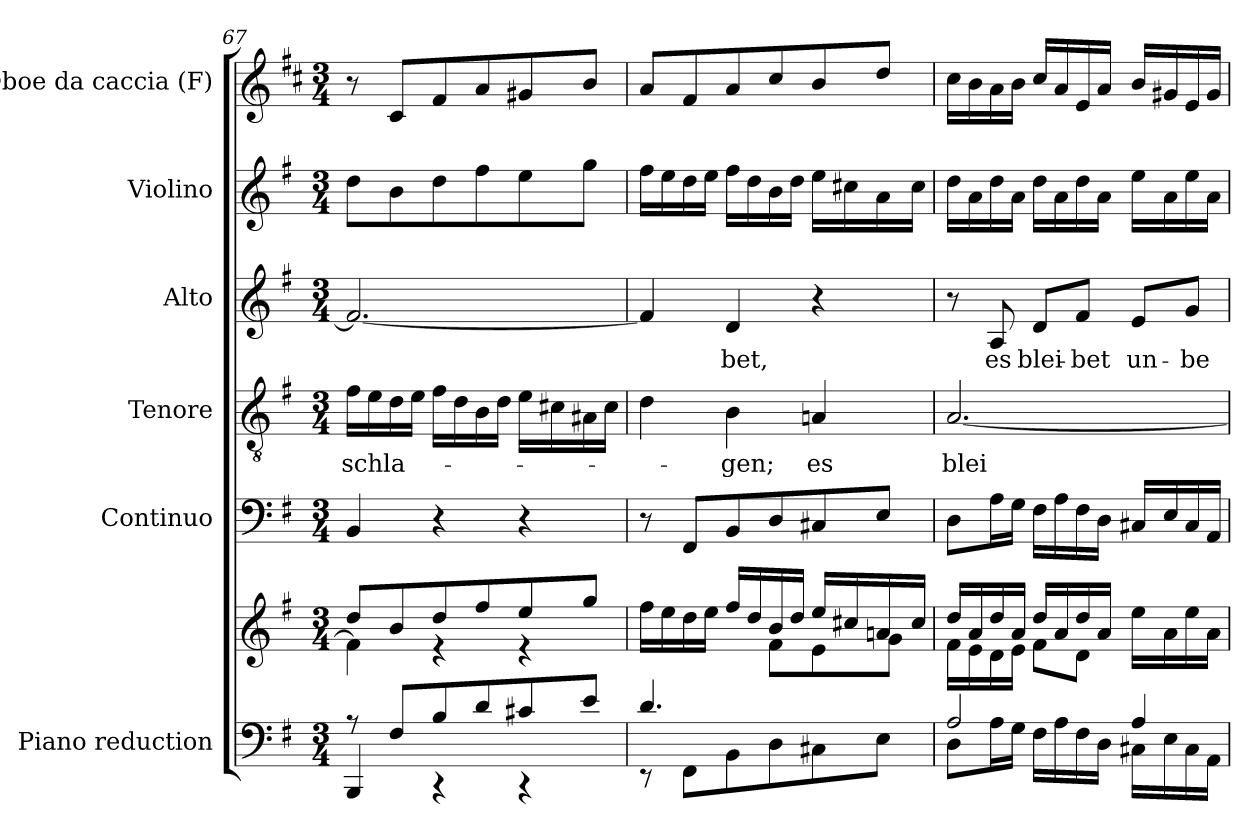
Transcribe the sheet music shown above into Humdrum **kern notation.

**kern	**kern	**kern	**kern	**text	**kern	**text	**kern	**kern
*part6	*part6	*part5	*part4	*part4	*part3	*part3	*part2	*part1
*staff7	*staff6	*staff5	*staff4	*staff4	*staff3	*staff3	*staff2	*staff1
*I"Piano reduction	*	*I"Continuo	*I"Tenore	*	*I"Alto	*	*I"Violino	*I"Oboe da caccia (F)
*I'Pno	*	*	*	*	*	*	*I'Vln	*
*clefF4	*clefG2	*clefF4	*clefGv2	*	*clefG2	*	*clefG2	*clefG2
*	*	*	*	*	*	*	*	*ITrd4c7
*k[f#]	*k[f#]	*k[f#]	*k[f#]	*	*k[f#]	*	*k[f#]	*k[f#]
*M3/4	*M3/4	*M3/4	*M3/4	*	*M3/4	*	*M3/4	*M3/4
=67	=67	=67	=67	=67	=67	=67	=67	=67
*^	*^	*	*	*	*	*	*	*
!	!	!	!	!	!	!LO:LY:b	!	!	!	!
8r	4BBB/	8dd/L	4f#\]	4BB/	16f#\LL	schla-	2.f#/_	.	8dd\L	8r
.	.	.	.	.	16e\	.	.	.	.	.
8F#/L	.	8b/	.	.	16d\	.	.	.	8b\	8F#/L
.	.	.	.	.	16e\JJ	.	.	.	.	.
8B/	4r	8dd/	4re	4r	16f#\LL	.	.	.	8dd\	8B/
.	.	.	.	.	16d\	.	.	.	.	.
8d/	.	8ff#/	.	.	16B\	.	.	.	8ff#\	8d/
.	.	.	.	.	16d\JJ	.	.	.	.	.
8c#X/	4r	8ee/	4re	4r	16e\LL	.	.	.	8ee\	8c#X/
.	.	.	.	.	16c#X\	.	.	.	.	.
8e/J	.	8gg/J	.	.	16A#X\	.	.	.	8gg\J	8e/J
.	.	.	.	.	16c#\JJ	.	.	.	.	.
=68	=68	=68	=68	=68	=68	=68	=68	=68	=68	=68
4.d/	8r	16ff#\LL	4.ryy	8r	4d\	.	4f#/]	.	16ff#\LL	8d/L
.	.	16ee\	.	.	.	.	.	.	16ee\	.
.	8FF#\L	16dd\	.	8FF#/L	.	.	.	.	16dd\	8B/
.	.	16ee\JJ	.	.	.	.	.	.	16ee\JJ	.
!	!	!	!	!	!	!LO:LY:b	!	!LO:LY:b	!	!
.	8BB\	16ff#/LL	.	8BB/	4B\	-gen;	4d/	-bet,	16ff#\LL	8d/
.	.	16dd/	.	.	.	.	.	.	16dd\	.
4.ryy	8D\	16b/	8f#\L	8D/	.	.	.	.	16b\	8f#/
.	.	16dd/JJ	.	.	.	.	.	.	16dd\JJ	.
!	!	!	!	!	!	!LO:LY:b	!	!	!	!
.	8C#X\	16ee/LL	8e\	8C#X/	4An/	es	4r	.	16ee\LL	8e/
.	.	16cc#X/	.	.	.	.	.	.	16cc#X\	.
.	8E\J	16an/	8g\J	8E/J	.	.	.	.	16a\	8g/J
.	.	16cc#/JJ	.	.	.	.	.	.	16cc#\JJ	.
!!LO:LB:g=z
=69	=69	=69	=69	=69	=69	=69	=69	=69	=69	=69
!	!	!	!	!	!	!LO:LY:b	!	!	!	!
2A/	8D\L	16dd/LL	16f#\LL	8D\L	[2.A/	blei-	8r	.	16dd\LL	16f#\LL
.	.	16a/	16e\	.	.	.	.	.	16a\	16e\
!	!	!	!	!	!	!	!	!LO:LY:b	!	!
.	16A\L	16dd/	16d\	16A\L	.	.	8A/	es	16dd\	16d\
.	16G\JJ	16a/JJ	16e\JJ	16G\JJ	.	.	.	.	16a\JJ	16e\JJ
!	!	!	!	!	!	!	!	!LO:LY:b	!	!
.	16F#\LL	16dd/LL	8f#\L	16F#\LL	.	.	8d/L	blei-	16dd\LL	16f#/LL
.	16A\	16a/	.	16A\	.	.	.	.	16a\	16d/
!	!	!	!	!	!	!	!	!LO:LY:b	!	!
.	16F#\	16dd/	8d\J	16F#\	.	.	8f#/J	bet	16dd\	16A/
.	16D\JJ	16a/JJ	.	16D\JJ	.	.	.	.	16a\JJ	16d/JJ
!	!	!	!	!	!	!	!	!LO:LY:b	!	!
4A/	16C#X\LL	16ee\LL	4ryy	16C#X/LL	.	.	8e/L	un-	16ee\LL	16e/LL
.	16E\	16a\	.	16E/	.	.	.	.	16a\	16c#X/
!	!	!	!	!	!	!	!	!LO:LY:b	!	!
.	16C#\	16ee\	.	16C#/	.	.	8g/J	be-	16ee\	16A/
.	16AA\JJ	16a\JJ	.	16AA/JJ	.	.	.	.	16a\JJ	16c#/JJ
*v	*v	*	*	*	*	*	*	*	*	*
*	*v	*v	*	*	*	*	*	*	*
=	=	=	=	=	=	=	=	=
*-	*-	*-	*-	*-	*-	*-	*-	*-
